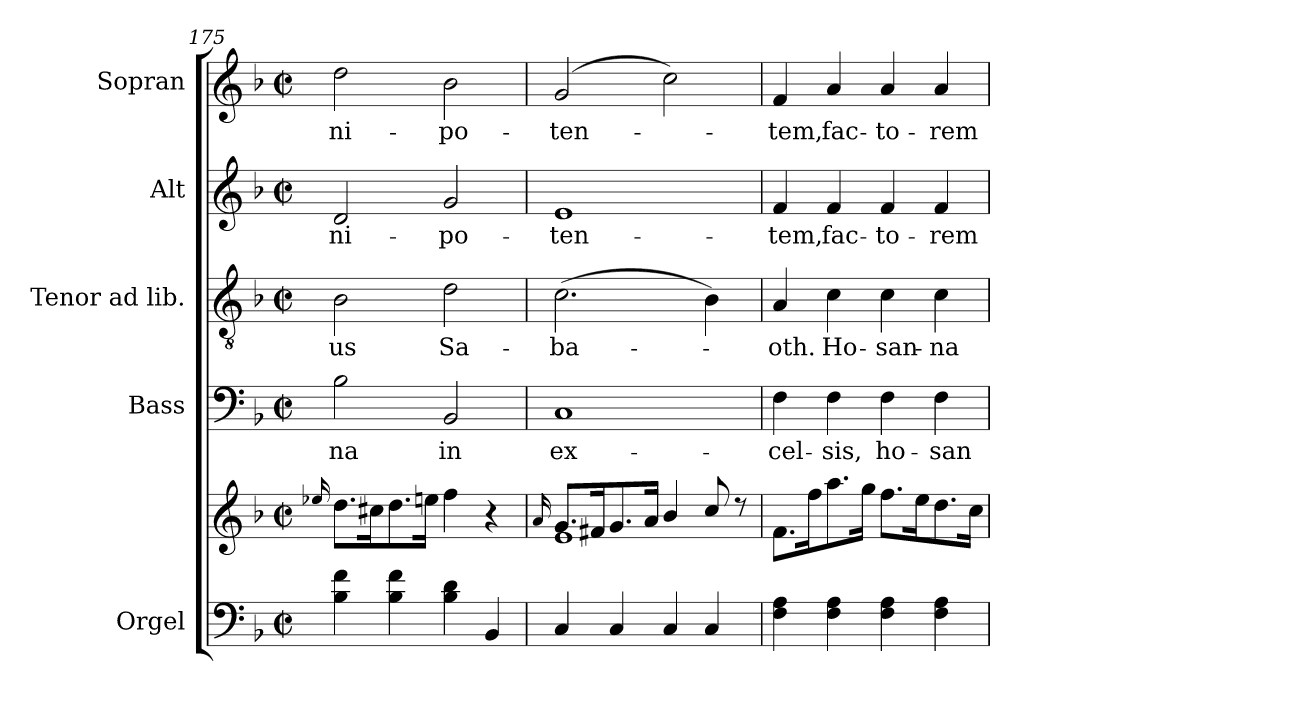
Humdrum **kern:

**kern	**kern	**kern	**text	**kern	**text	**kern	**text	**kern	**text
*part5	*part5	*part4	*part4	*part3	*part3	*part2	*part2	*part1	*part1
*staff6	*staff5	*staff4	*staff4	*staff3	*staff3	*staff2	*staff2	*staff1	*staff1
*I"Orgel	*	*I"Bass	*	*I"Tenor ad lib.	*	*I"Alt	*	*I"Sopran	*
*I'Org.	*	*I'B	*	*I'T	*	*I'A	*	*I'S	*
!!LO:PB:g=z
*clefF4	*clefG2	*clefF4	*	*clefGv2	*	*clefG2	*	*clefG2	*
*k[b-]	*k[b-]	*k[b-]	*	*k[b-]	*	*k[b-]	*	*k[b-]	*
*F:	*F:	*F:	*	*F:	*	*F:	*	*F:	*
*M2/2	*M2/2	*M2/2	*	*M2/2	*	*M2/2	*	*M2/2	*
*met(c|)	*met(c|)	*met(c|)	*	*met(c|)	*	*met(c|)	*	*met(c|)	*
=175	=175	=175	=175	=175	=175	=175	=175	=175	=175
.	16qqee-X/	.	.	.	.	.	.	.	.
!	!	!	!LO:LY:b	!	!LO:LY:b	!	!LO:LY:b	!	!LO:LY:b
4B-\ 4f\	8.dd\L	2B-\	-na	2B-\	-us	2d/	-ni-	2dd\	-ni-
.	16cc#X\k	.	.	.	.	.	.	.	.
4B-\ 4f\	8.dd\	.	.	.	.	.	.	.	.
.	16een\Jk	.	.	.	.	.	.	.	.
!	!	!	!LO:LY:b	!	!LO:LY:b	!	!LO:LY:b	!	!LO:LY:b
4B-\ 4d\	4ff\	2BB-/	in	2d\	Sa-	2g/	-po-	2b-\	-po-
4BB-/	4r	.	.	.	.	.	.	.	.
=176	=176	=176	=176	=176	=176	=176	=176	=176	=176
.	16qqa/	.	.	.	.	.	.	.	.
*	*^	*	*	*	*	*	*	*	*
!	!	!	!	!LO:LY:b	!	!LO:LY:b	!	!LO:LY:b	!	!LO:LY:b
4C/	8.g/L	1e	1C	ex-	(>2.c\	-ba-	1e	-ten-	(2g/	-ten-
.	16f#X/k	.	.	.	.	.	.	.	.	.
4C/	8.g/	.	.	.	.	.	.	.	.	.
.	16a/Jk	.	.	.	.	.	.	.	.	.
4C/	4b-/	.	.	.	.	.	.	.	2cc\)	.
4C/	8cc/	.	.	.	4B-\)	.	.	.	.	.
.	8r	.	.	.	.	.	.	.	.	.
*	*v	*v	*	*	*	*	*	*	*	*
=177	=177	=177	=177	=177	=177	=177	=177	=177	=177
!	!	!	!LO:LY:b	!	!LO:LY:b	!	!LO:LY:b	!	!LO:LY:b
4F\ 4A\	8.f\L	4F\	-cel-	4A/	-oth.	4f/	-tem,	4f/	-tem,
.	16ff\k	.	.	.	.	.	.	.	.
!	!	!	!LO:LY:b	!	!LO:LY:b	!	!LO:LY:b	!	!LO:LY:b
4F\ 4A\	8.aa\	4F\	-sis,	4c\	Ho-	4f/	fac-	4a/	fac-
.	16gg\Jk	.	.	.	.	.	.	.	.
!	!	!	!LO:LY:b	!	!LO:LY:b	!	!LO:LY:b	!	!LO:LY:b
4F\ 4A\	8.ff\L	4F\	ho-	4c\	-san-	4f/	-to-	4a/	-to-
.	16ee\k	.	.	.	.	.	.	.	.
!	!	!	!LO:LY:b	!	!LO:LY:b	!	!LO:LY:b	!	!LO:LY:b
4F\ 4A\	8.dd\	4F\	-san-	4c\	-na	4f/	-rem	4a/	-rem
.	16cc\Jk	.	.	.	.	.	.	.	.
=	=	=	=	=	=	=	=	=	=
*-	*-	*-	*-	*-	*-	*-	*-	*-	*-
